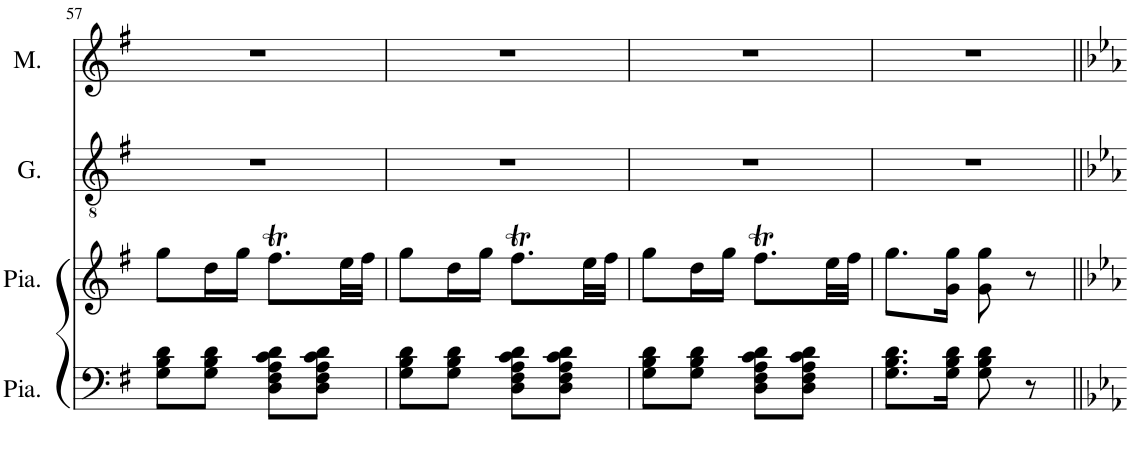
**kern	**kern	**kern	**kern	**kern	**kern	**kern
*part7	*part6	*part5	*part4	*part3	*part2	*part1
*staff7	*staff6	*staff5	*staff4	*staff3	*staff2	*staff1
*I"Piano	*I"Piano	*I"Basses	*I"Ténors	*I"Sopranis	*I"Galuchet	*I"Malaga
*I'Pia.	*I'Pia.	*I'B.	*I'T.	*I'S.	*I'G.	*I'M.
!!LO:PB:g=z
*clefF4	*clefG2	*clefF4	*clefGv2	*clefG2	*clefGv2	*clefG2
*	*	*	*Trd4c7	*	*Trd8c14	*
*k[f#]	*k[f#]	*k[f#]	*k[f#]	*k[f#]	*k[f#]	*k[f#]
*M2/4	*M2/4	*M2/4	*M2/4	*M2/4	*M2/4	*M2/4
=57	=57	=57	=57	=57	=57	=57
8G\ 8B\ 8d\L	8gg\L	4G	4d 4g	4b 4gg	2r	2r
8G\ 8B\ 8d\J	16dd\L	.	.	.	.	.
.	16gg\JJ	.	.	.	.	.
8D\ 8F#\ 8A\ 8c\ 8d\L	8.ff#t\L	8r	8r	8r	.	.
8D\ 8F#\ 8A\ 8c\ 8d\J	.	8D	8d 8f#	8a 8ff#	.	.
.	32ee\LL	.	.	.	.	.
.	32ff#\JJJ	.	.	.	.	.
=58	=58	=58	=58	=58	=58	=58
8G\ 8B\ 8d\L	8gg\L	4G	4d 4g	4b 4gg	2r	2r
8G\ 8B\ 8d\J	16dd\L	.	.	.	.	.
.	16gg\JJ	.	.	.	.	.
8D\ 8F#\ 8A\ 8c\ 8d\L	8.ff#t\L	8r	8r	8r	.	.
8D\ 8F#\ 8A\ 8c\ 8d\J	.	8D	8d 8f#	8a 8ff#	.	.
.	32ee\LL	.	.	.	.	.
.	32ff#\JJJ	.	.	.	.	.
=59	=59	=59	=59	=59	=59	=59
8G\ 8B\ 8d\L	8gg\L	4G	4d 4g	4b 4gg	2r	2r
8G\ 8B\ 8d\J	16dd\L	.	.	.	.	.
.	16gg\JJ	.	.	.	.	.
8D\ 8F#\ 8A\ 8c\ 8d\L	8.ff#t\L	8r	8r	8r	.	.
8D\ 8F#\ 8A\ 8c\ 8d\J	.	8D	8d 8f#	8a 8ff#	.	.
.	32ee\LL	.	.	.	.	.
.	32ff#\JJJ	.	.	.	.	.
=60	=60	=60	=60	=60	=60	=60
8.G\ 8.B\ 8.d\L	8.gg\L	8G	8d 8g	8b 8gg	2r	2r
.	.	8r	8r	8r	.	.
16G\ 16B\ 16d\Jk	16g\ 16gg\Jk	.	.	.	.	.
8G\ 8B\ 8d\	8g\ 8gg\	4r	4r	4r	.	.
8r	8r	.	.	.	.	.
=||	=||	=||	=||	=||	=||	=||
*-	*-	*-	*-	*-	*-	*-
